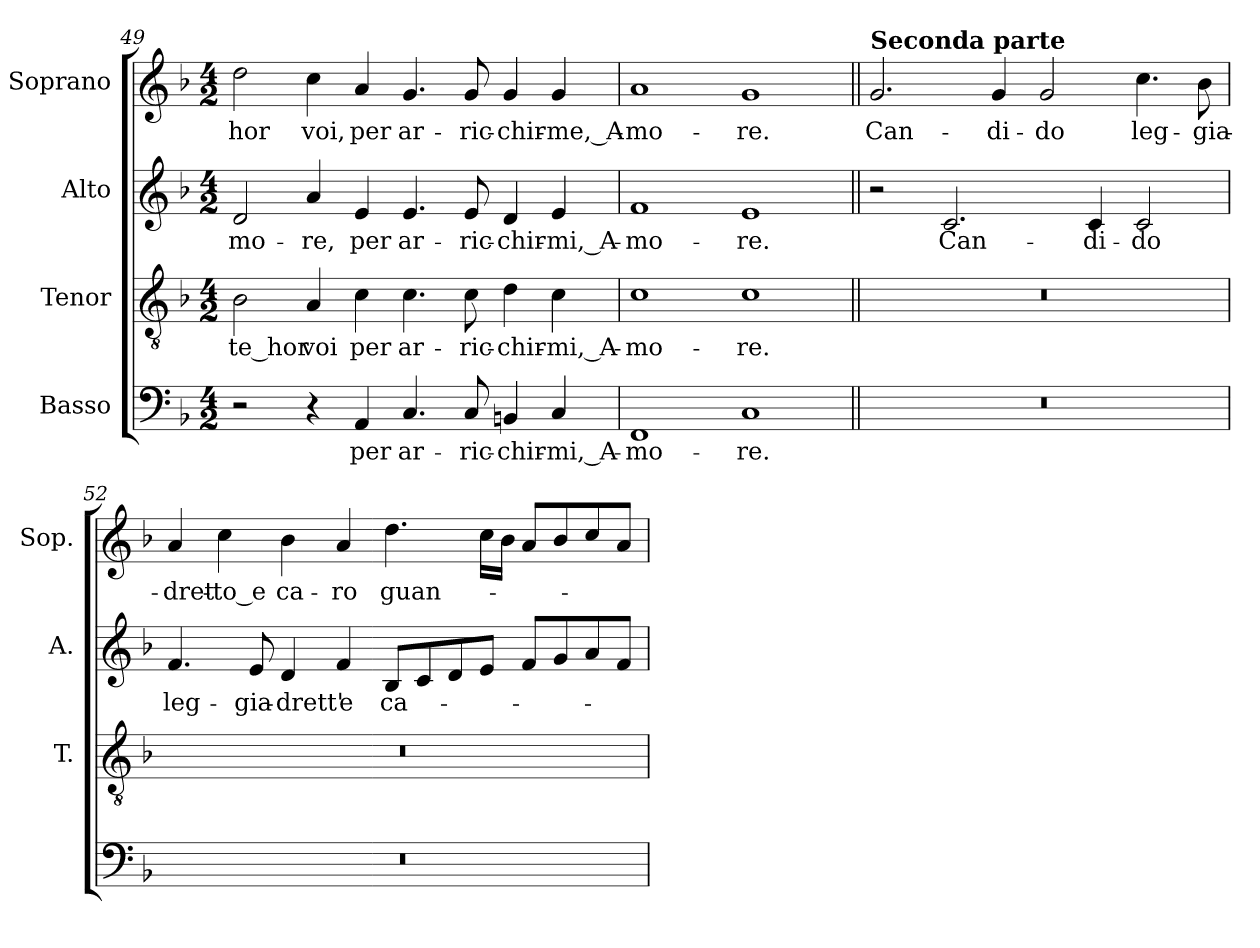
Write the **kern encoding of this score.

**kern	**text	**kern	**text	**kern	**text	**kern	**text
*part4	*part4	*part3	*part3	*part2	*part2	*part1	*part1
*staff4	*staff4	*staff3	*staff3	*staff2	*staff2	*staff1	*staff1
*I"Basso	*	*I"Tenor	*	*I"Alto	*	*I"Soprano	*
*	*	*I'T.	*	*I'A.	*	*I'Sop.	*
*clefF4	*	*clefGv2	*	*clefG2	*	*clefG2	*
*	*	*ITrd7c12	*	*	*	*	*
*k[b-]	*	*k[b-]	*	*k[b-]	*	*k[b-]	*
*F:	*	*F:	*	*F:	*	*F:	*
*M4/2	*	*M4/2	*	*M4/2	*	*M4/2	*
=49	=49	=49	=49	=49	=49	=49	=49
!	!	!	!LO:LY:b:color=#000000	!	!	!	!
!	!	!	!	!	!LO:LY:b:color=#000000	!	!
!	!	!	!	!	!	!	!LO:LY:b:color=#000000
2r	.	2BB-i\	-te_hor	2di/	-mo-	2ddi\	hor
!	!	!	!LO:LY:b:color=#000000	!	!	!	!
!	!	!	!	!	!LO:LY:b:color=#000000	!	!
!	!	!	!	!	!	!	!LO:LY:b:color=#000000
4r	.	4AAi/	voi	4ai/	-re,	4cci\	voi,
!	!LO:LY:b:color=#000000	!	!	!	!	!	!
!	!	!	!LO:LY:b:color=#000000	!	!	!	!
!	!	!	!	!	!LO:LY:b:color=#000000	!	!
!	!	!	!	!	!	!	!LO:LY:b:color=#000000
4AAi/	per	4Ci\	per	4ei/	per	4ai/	per
!	!LO:LY:b:color=#000000	!	!	!	!	!	!
!	!	!	!LO:LY:b:color=#000000	!	!	!	!
!	!	!	!	!	!LO:LY:b:color=#000000	!	!
!	!	!	!	!	!	!	!LO:LY:b:color=#000000
4.Ci/	ar-	4.Ci\	ar-	4.ei/	ar-	4.gi/	ar-
!	!LO:LY:b:color=#000000	!	!	!	!	!	!
!	!	!	!LO:LY:b:color=#000000	!	!	!	!
!	!	!	!	!	!LO:LY:b:color=#000000	!	!
!	!	!	!	!	!	!	!LO:LY:b:color=#000000
8Ci/	-ric-	8Ci\	-ric-	8ei/	-ric-	8gi/	-ric-
!	!LO:LY:b:color=#000000	!	!	!	!	!	!
!	!	!	!LO:LY:b:color=#000000	!	!	!	!
!	!	!	!	!	!LO:LY:b:color=#000000	!	!
!	!	!	!	!	!	!	!LO:LY:b:color=#000000
4BBni/	-chir-	4Di\	-chir-	4di/	-chir-	4gi/	-chir-
!	!LO:LY:b:color=#000000	!	!	!	!	!	!
!	!	!	!LO:LY:b:color=#000000	!	!	!	!
!	!	!	!	!	!LO:LY:b:color=#000000	!	!
!	!	!	!	!	!	!	!LO:LY:b:color=#000000
4Ci/	-mi,_A-	4Ci\	-mi,_A-	4ei/	-mi,_A-	4gi/	-me,_A-
=50	=50	=50	=50	=50	=50	=50	=50
!	!LO:LY:b:color=#000000	!	!	!	!	!	!
!	!	!	!LO:LY:b:color=#000000	!	!	!	!
!	!	!	!	!	!LO:LY:b:color=#000000	!	!
!	!	!	!	!	!	!	!LO:LY:b:color=#000000
1FFi	-mo-	1Ci	-mo-	1fi	-mo-	1ai	-mo-
!	!LO:LY:b:color=#000000	!	!	!	!	!	!
!	!	!	!LO:LY:b:color=#000000	!	!	!	!
!	!	!	!	!	!LO:LY:b:color=#000000	!	!
!	!	!	!	!	!	!	!LO:LY:b:color=#000000
1Ci	-re.	1Ci	-re.	1ei	-re.	1gi	-re.
=51||	=51||	=51||	=51||	=51||	=51||	=51||	=51||
!LO:N:vis=1	!	!LO:N:vis=1	!	!	!	!	!
!	!	!	!	!	!	!LO:TX:a:B:t=Seconda parte	!
!	!	!	!	!	!	!	!LO:LY:b:color=#000000
0r	.	0r	.	2r	.	2.gi/	Can-
!	!	!	!	!	!LO:LY:b:color=#000000	!	!
.	.	.	.	2.ci/	Can-	.	.
!	!	!	!	!	!	!	!LO:LY:b:color=#000000
.	.	.	.	.	.	4gi/	-di-
!	!	!	!	!	!	!	!LO:LY:b:color=#000000
.	.	.	.	.	.	2gi/	-do
!	!	!	!	!	!LO:LY:b:color=#000000	!	!
.	.	.	.	4ci/	-di-	.	.
!	!	!	!	!	!LO:LY:b:color=#000000	!	!
!	!	!	!	!	!	!	!LO:LY:b:color=#000000
.	.	.	.	2ci/	-do	4.cci\	leg-
!	!	!	!	!	!	!	!LO:LY:b:color=#000000
.	.	.	.	.	.	8b-i\	-gia-
!!LO:LB:g=z
=52	=52	=52	=52	=52	=52	=52	=52
!LO:N:vis=1	!	!LO:N:vis=1	!	!	!	!	!
!	!	!	!	!	!LO:LY:b:color=#000000	!	!
!	!	!	!	!	!	!	!LO:LY:b:color=#000000
0r	.	0r	.	4.fi/	leg-	4ai/	-dret-
!	!	!	!	!	!	!	!LO:LY:b:color=#000000
.	.	.	.	.	.	4cci\	-to_e
!	!	!	!	!	!LO:LY:b:color=#000000	!	!
.	.	.	.	8ei/	-gia-	.	.
!	!	!	!	!	!LO:LY:b:color=#000000	!	!
!	!	!	!	!	!	!	!LO:LY:b:color=#000000
.	.	.	.	4di/	-drett'	4b-i\	ca-
!	!	!	!	!	!LO:LY:b:color=#000000	!	!
!	!	!	!	!	!	!	!LO:LY:b:color=#000000
.	.	.	.	4fi/	e	4ai/	-ro
!	!	!	!	!	!LO:LY:b:color=#000000	!	!
!	!	!	!	!	!	!	!LO:LY:b:color=#000000
.	.	.	.	8B-i/L	ca-	4.ddi\	guan-
.	.	.	.	8ci/	.	.	.
.	.	.	.	8di/	.	.	.
.	.	.	.	8ei/J	.	16cci\LL	.
.	.	.	.	.	.	16b-i\JJ	.
.	.	.	.	8fi/L	.	8ai/L	.
.	.	.	.	8gi/	.	8b-i/	.
.	.	.	.	8ai/	.	8cci/	.
.	.	.	.	8fi/J	.	8ai/J	.
=	=	=	=	=	=	=	=
*-	*-	*-	*-	*-	*-	*-	*-
